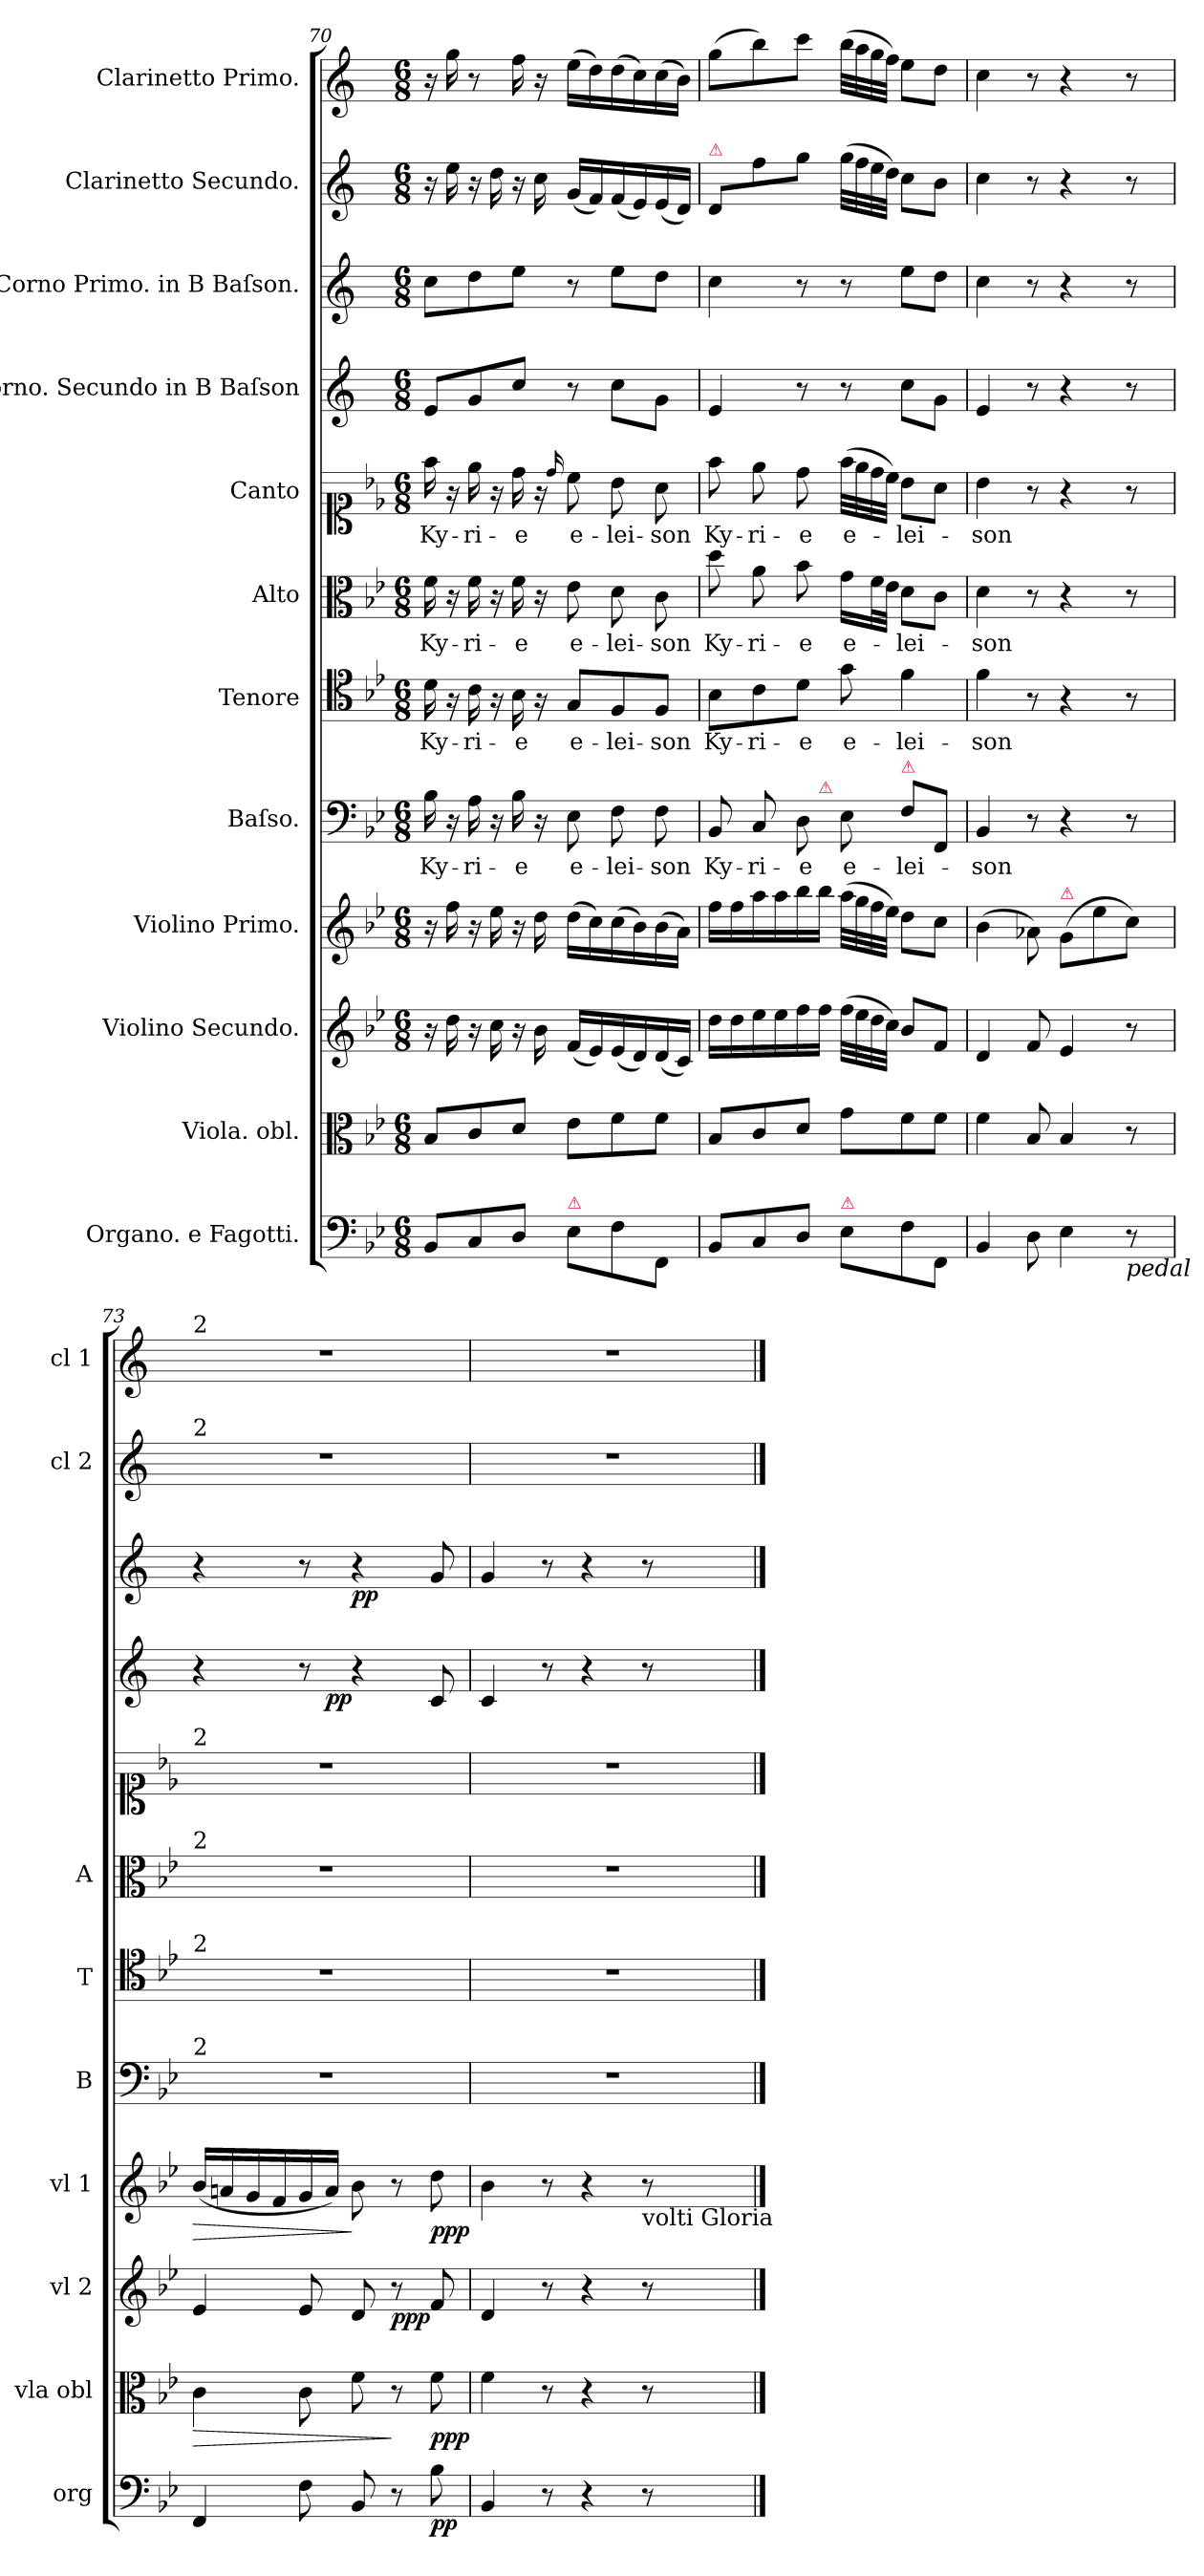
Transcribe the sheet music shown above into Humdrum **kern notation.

**kern	**dynam	**kern	**dynam	**kern	**dynam	**kern	**dynam	**kern	**text	**kern	**text	**kern	**text	**kern	**text	**dynam	**kern	**dynam	**kern	**dynam	**kern	**dynam	**kern	**dynam
*part12	*part12	*part11	*part11	*part10	*part10	*part9	*part9	*part8	*part8	*part7	*part7	*part6	*part6	*part5	*part5	*part5	*part4	*part4	*part3	*part3	*part2	*part2	*part1	*part1
*staff12	*staff12	*staff11	*staff11	*staff10	*staff10	*staff9	*staff9	*staff8	*staff8	*staff7	*staff7	*staff6	*staff6	*staff5	*staff5	*staff5	*staff4	*staff4	*staff3	*staff3	*staff2	*staff2	*staff1	*staff1
*I"Organo. e Fagotti.	*	*I"Viola. obl.	*	*I"Violino Secundo.	*	*I"Violino Primo.	*	*I"Baſso.	*	*I"Tenore	*	*I"Alto	*	*I"Canto	*	*	*I"Corno. Secundo in B Baſson	*	*I"Corno Primo. in B Baſson.	*	*I"Clarinetto Secundo.	*	*I"Clarinetto Primo.	*
*I'org	*	*I'vla obl	*	*I'vl 2	*	*I'vl 1	*	*I'B	*	*I'T	*	*I'A	*	*	*	*	*	*	*	*	*I'cl 2	*	*I'cl 1	*
*clefF4	*	*clefC3	*	*clefG2	*	*clefG2	*	*clefF4	*	*clefC4	*	*clefC3	*	*clefC1	*	*	*clefG2	*	*clefG2	*	*clefG2	*	*clefG2	*
*	*	*	*	*	*	*	*	*	*	*	*	*	*	*	*	*	*ITrd1c2	*	*ITrd1c2	*	*ITrd1c2	*	*ITrd1c2	*
*k[b-e-]	*	*k[b-e-]	*	*k[b-e-]	*	*k[b-e-]	*	*k[b-e-]	*	*k[b-e-]	*	*k[b-e-]	*	*k[b-e-]	*	*	*k[b-e-]	*	*k[b-e-]	*	*k[b-e-]	*	*k[b-e-]	*
*B-:	*	*B-:	*	*B-:	*	*B-:	*	*B-:	*	*B-:	*	*B-:	*	*B-:	*	*	*B-:	*	*B-:	*	*B-:	*	*B-:	*
*M6/8	*	*M6/8	*	*M6/8	*	*M6/8	*	*M6/8	*	*M6/8	*	*M6/8	*	*M6/8	*	*	*M6/8	*	*M6/8	*	*M6/8	*	*M6/8	*
=70	=70	=70	=70	=70	=70	=70	=70	=70	=70	=70	=70	=70	=70	=70	=70	=70	=70	=70	=70	=70	=70	=70	=70	=70
!	!	!	!	!	!	!	!	!	!	!	!	!	!	!	!	!LO:DY:a	!	!	!	!	!	!	!	!
8BB-/L	pia	8B-/L	pia	16r	pia	16r	pia	16B-\	Ky-	16d\	Ky-	16f\	Ky-	16ff\	Ky-	pia	8d/L	.	8b-\L	.	16r	pia	16r	pia
.	.	.	.	16dd\	.	16ff\	.	16r	.	16r	.	16r	.	16r	.	.	.	.	.	.	16dd\	.	16ff\	.
8C/	.	8c/	.	16r	.	16r	.	16A\	-ri-	16c\	-ri-	16f\	-ri-	16ee-\	-ri-	.	8f/	.	8cc\	.	16r	.	8r	.
.	.	.	.	16cc\	.	16ee-\	.	16r	.	16r	.	16r	.	16r	.	.	.	.	.	.	16cc\	.	.	.
8D/J	.	8d/J	.	16r	.	16r	.	16B-\	-e	16B-\	-e	16f\	-e	16dd\	-e	.	8b-/J	.	8dd\J	.	16r	.	16ee-\	.
.	.	.	.	16b-\	.	16dd\	.	16r	.	16r	.	16r	.	16r	.	.	.	.	.	.	16b-\	.	16r	.
.	.	.	.	.	.	.	.	.	.	.	.	.	.	16qqdd/	.	.	.	.	.	.	.	.	.	.
!LO:TX:a:color=crimson:t=⚠	!	!	!	!	!	!	!	!	!	!	!	!	!	!	!	!	!	!	!	!	!	!	!	!
8E-\L	.	8e-\L	.	(16f/LL	.	(16dd\LL	.	8E-\	e-	8G/L	e-	8e-\	e-	8cc\	e-	.	8r	.	8r	.	(16f/LL	.	(16dd\LL	.
.	.	.	.	16e-/)	.	16cc\)	.	.	.	.	.	.	.	.	.	.	.	.	.	.	16e-/)	.	16cc\)	.
8F\	.	8f\	.	(16e-/	.	(16cc\	.	8F\	-lei-	8F/	-lei-	8d\	-lei-	8b-\	-lei-	.	8b-\L	.	8dd\L	.	(16e-/	.	(16cc\	.
.	.	.	.	16d/)	.	16b-\)	.	.	.	.	.	.	.	.	.	.	.	.	.	.	16d/)	.	16b-\)	.
8FF/J	.	8f\J	.	(16d/	.	(16b-\	.	8F\	-son	8F/J	-son	8c\	-son	8a\	-son	.	8f\J	.	8cc\J	.	(16d/	.	(16b-\	.
.	.	.	.	16c/JJ)	.	16a\JJ)	.	.	.	.	.	.	.	.	.	.	.	.	.	.	16c/JJ)	.	16a\JJ)	.
=71	=71	=71	=71	=71	=71	=71	=71	=71	=71	=71	=71	=71	=71	=71	=71	=71	=71	=71	=71	=71	=71	=71	=71	=71
!	!	!	!	!	!	!	!	!	!	!	!	!	!	!	!	!	!	!	!	!	!LO:TX:a:color=crimson:t=⚠	!	!	!
!	!	!	!	!	!	!	!	!	!	!	!	!	!	!	!	!LO:DY:a	!	!	!	!	!	!	!	!
*	*	*	*	*	*	*	*	*^	*	*	*	*	*	*	*	*	*	*	*	*	*	*	*	*
8BB-/L	forte	8B-/L	forte	16dd\LL	fort	16ff\LL	forte	8BB-/	4ryy	Ky-	8B-\L	Ky-	8dd\	Ky-	8ff\	Ky-	forte	4d/	.	4b-\	.	8c/L	fort	(8ff\L	forte
.	.	.	.	16dd\	.	16ff\	.	.	.	.	.	.	.	.	.	.	.	.	.	.	.	.	.	.	.
8C/	.	8c/	.	16ee-\	.	16aa\	.	8C/	.	-ri-	8c\	-ri-	8a\	-ri-	8ee-\	-ri-	.	.	.	.	.	8ee-\	.	8aa\)	.
.	.	.	.	16ee-\	.	16aa\	.	.	.	.	.	.	.	.	.	.	.	.	.	.	.	.	.	.	.
8D/J	.	8d/J	.	16ff\	.	16bb-\	.	8D\	16ryy	-e	8d\J	-e	8b-\	-e	8dd\	-e	.	8r	.	8r	.	8ff\J	.	8bb-\J	.
!	!	!	!	!	!	!	!	!	!LO:TX:a:color=crimson:t=⚠	!	!	!	!	!	!	!	!	!	!	!	!	!	!	!	!
.	.	.	.	16ff\JJ	.	16bb-\JJ	.	.	4..ryy	.	.	.	.	.	.	.	.	.	.	.	.	.	.	.	.
!LO:TX:a:color=crimson:t=⚠	!	!	!	!	!	!	!	!	!	!	!	!	!	!	!	!	!	!	!	!	!	!	!	!	!
8E-\L	.	8g\L	.	(32ff\LLL	.	(32aa\LLL	.	8E-\	.	e-	8g\	e-	16g\LL	e-	(32ff\LLL	e-	.	8r	.	8r	.	(32ff\LLL	.	(32aa\LLL	.
.	.	.	.	32ee-\	.	32gg\	.	.	.	.	.	.	.	.	32ee-\	.	.	.	.	.	.	32ee-\	.	32gg\	.
.	.	.	.	32dd\	.	32ff\	.	.	.	.	.	.	32f\L	.	32dd\	.	.	.	.	.	.	32dd\	.	32ff\	.
.	.	.	.	32cc\JJJ)	.	32ee-\JJJ)	.	.	.	.	.	.	32e-\JJJ	.	32cc\JJJ)	.	.	.	.	.	.	32cc\JJJ)	.	32ee-\JJJ)	.
!	!	!	!	!	!	!	!	!LO:TX:a:color=crimson:t=⚠	!	!	!	!	!	!	!	!	!	!	!	!	!	!	!	!	!
8F\	.	8f\	.	8b-/L	.	8dd\L	.	8F\L	.	-lei-	4f\	-lei-	8d\L	-lei-	8b-\L	-lei-	.	8b-\L	.	8dd\L	.	8b-\L	.	8dd\L	.
8FF/J	.	8f\J	.	8f/J	.	8cc\J	.	8FF/J	.	.	.	.	8c\J	.	8a\J	.	.	8f\J	.	8cc\J	.	8a\J	.	8cc\J	.
=72	=72	=72	=72	=72	=72	=72	=72	=72	=72	=72	=72	=72	=72	=72	=72	=72	=72	=72	=72	=72	=72	=72	=72	=72	=72
!	!	!	!	!	!LO:DY:a	!	!	!	!	!	!	!	!	!	!	!	!	!	!	!	!	!	!	!	!
*	*	*	*	*	*	*	*	*v	*v	*	*	*	*	*	*	*	*	*	*	*	*	*	*	*	*
4BB-/	.	4f\	pia	4d/	pia	(4b-\	pia	4BB-/	-son	4f\	-son	4d\	-son	4b-\	-son	.	4d/	.	4b-\	.	4b-\	.	4b-\	.
8D\	.	8B-/	.	8f/	.	8a-X\)	.	8r	.	8r	.	8r	.	8r	.	.	8r	.	8r	.	8r	.	8r	.
!	!	!	!	!	!	!LO:TX:a:color=crimson:t=⚠	!	!	!	!	!	!	!	!	!	!	!	!	!	!	!	!	!	!
4E-\	.	4B-/	.	4e-/	.	(8g/L	.	4r	.	4r	.	4r	.	4r	.	.	4r	.	4r	.	4r	.	4r	.
.	.	.	.	.	.	8ee-\	.	.	.	.	.	.	.	.	.	.	.	.	.	.	.	.	.	.
!LO:TX:b:i:t=pedal	!	!	!	!	!	!	!	!	!	!	!	!	!	!	!	!	!	!	!	!	!	!	!	!
8r	.	8r	.	8r	.	8cc\J)	.	8r	.	8r	.	8r	.	8r	.	.	8r	.	8r	.	8r	.	8r	.
=73	=73	=73	=73	=73	=73	=73	=73	=73	=73	=73	=73	=73	=73	=73	=73	=73	=73	=73	=73	=73	=73	=73	=73	=73
!	!	!	!	!	!	!	!	!	!	!	!	!	!	!	!	!	!	!	!	!	!	!	!LO:TX:a:t=2	!
!	!	!	!	!	!	!	!	!	!	!	!	!	!	!	!	!	!	!	!	!	!LO:TX:a:t=2	!	!	!
!	!	!	!	!	!	!	!	!	!	!	!	!	!	!LO:TX:a:t=2	!	!	!	!	!	!	!	!	!	!
!	!	!	!	!	!	!	!	!	!	!	!	!LO:TX:a:t=2	!	!	!	!	!	!	!	!	!	!	!	!
!	!	!	!	!	!	!	!	!	!	!LO:TX:a:t=2	!	!	!	!	!	!	!	!	!	!	!	!	!	!
!	!	!	!	!	!	!	!	!LO:TX:a:t=2	!	!	!	!	!	!	!	!	!	!	!	!	!	!	!	!
!	!	!	!LO:HP:b	!	!	!	!LO:HP:b	!	!	!	!	!	!	!	!	!	!	!	!	!	!	!	!	!
*	*	*	*	*	*	*	*	*	*	*	*	*	*	*	*	*	*^	*	*	*	*	*	*	*
4FF/	.	4c\	>	4e-/	.	(16b-/LL	>	2.r	.	2.r	.	2.r	.	2.r	.	.	4r	4ryy	.	4r	.	2.r	.	2.r	.
.	.	.	.	.	.	16an/	.	.	.	.	.	.	.	.	.	.	.	.	.	.	.	.	.	.	.
.	.	.	.	.	.	16g/	.	.	.	.	.	.	.	.	.	.	.	.	.	.	.	.	.	.	.
.	.	.	.	.	.	16f/	.	.	.	.	.	.	.	.	.	.	.	.	.	.	.	.	.	.	.
8F\	.	8c\	.	8e-/	.	16g/	.	.	.	.	.	.	.	.	.	.	8r	16ryy	.	8r	.	.	.	.	.
.	.	.	.	.	.	16a/JJ)	.	.	.	.	.	.	.	.	.	.	.	4..ryy	pp	.	.	.	.	.	.
8BB-/	.	8f\	.	8d/	.	8b-\	]	.	.	.	.	.	.	.	.	.	4r	.	.	4r	pp	.	.	.	.
8r	.	8r	]	8r	ppp	8r	.	.	.	.	.	.	.	.	.	.	.	.	.	.	.	.	.	.	.
8B-\	pp	8f\	ppp	8f/	.	8dd\	ppp	.	.	.	.	.	.	.	.	.	8B-/	.	.	8f/	.	.	.	.	.
*	*	*	*	*	*	*	*	*	*	*	*	*	*	*	*	*	*v	*v	*	*	*	*	*	*	*
=74	=74	=74	=74	=74	=74	=74	=74	=74	=74	=74	=74	=74	=74	=74	=74	=74	=74	=74	=74	=74	=74	=74	=74	=74
4BB-/	.	4f\	.	4d/	.	4b-\	.	2.r	.	2.r	.	2.r	.	2.r	.	.	4B-/	.	4f/	.	2.r	.	2.r	.
8r	.	8r	.	8r	.	8r	.	.	.	.	.	.	.	.	.	.	8r	.	8r	.	.	.	.	.
4r	.	4r	.	4r	.	4r	.	.	.	.	.	.	.	.	.	.	4r	.	4r	.	.	.	.	.
!	!	!	!	!	!	!LO:TX:b:t=volti Gloria	!	!	!	!	!	!	!	!	!	!	!	!	!	!	!	!	!	!
8r	.	8r	.	8r	.	8r	.	.	.	.	.	.	.	.	.	.	8r	.	8r	.	.	.	.	.
==	==	==	==	==	==	==	==	==	==	==	==	==	==	==	==	==	==	==	==	==	==	==	==	==
*-	*-	*-	*-	*-	*-	*-	*-	*-	*-	*-	*-	*-	*-	*-	*-	*-	*-	*-	*-	*-	*-	*-	*-	*-
